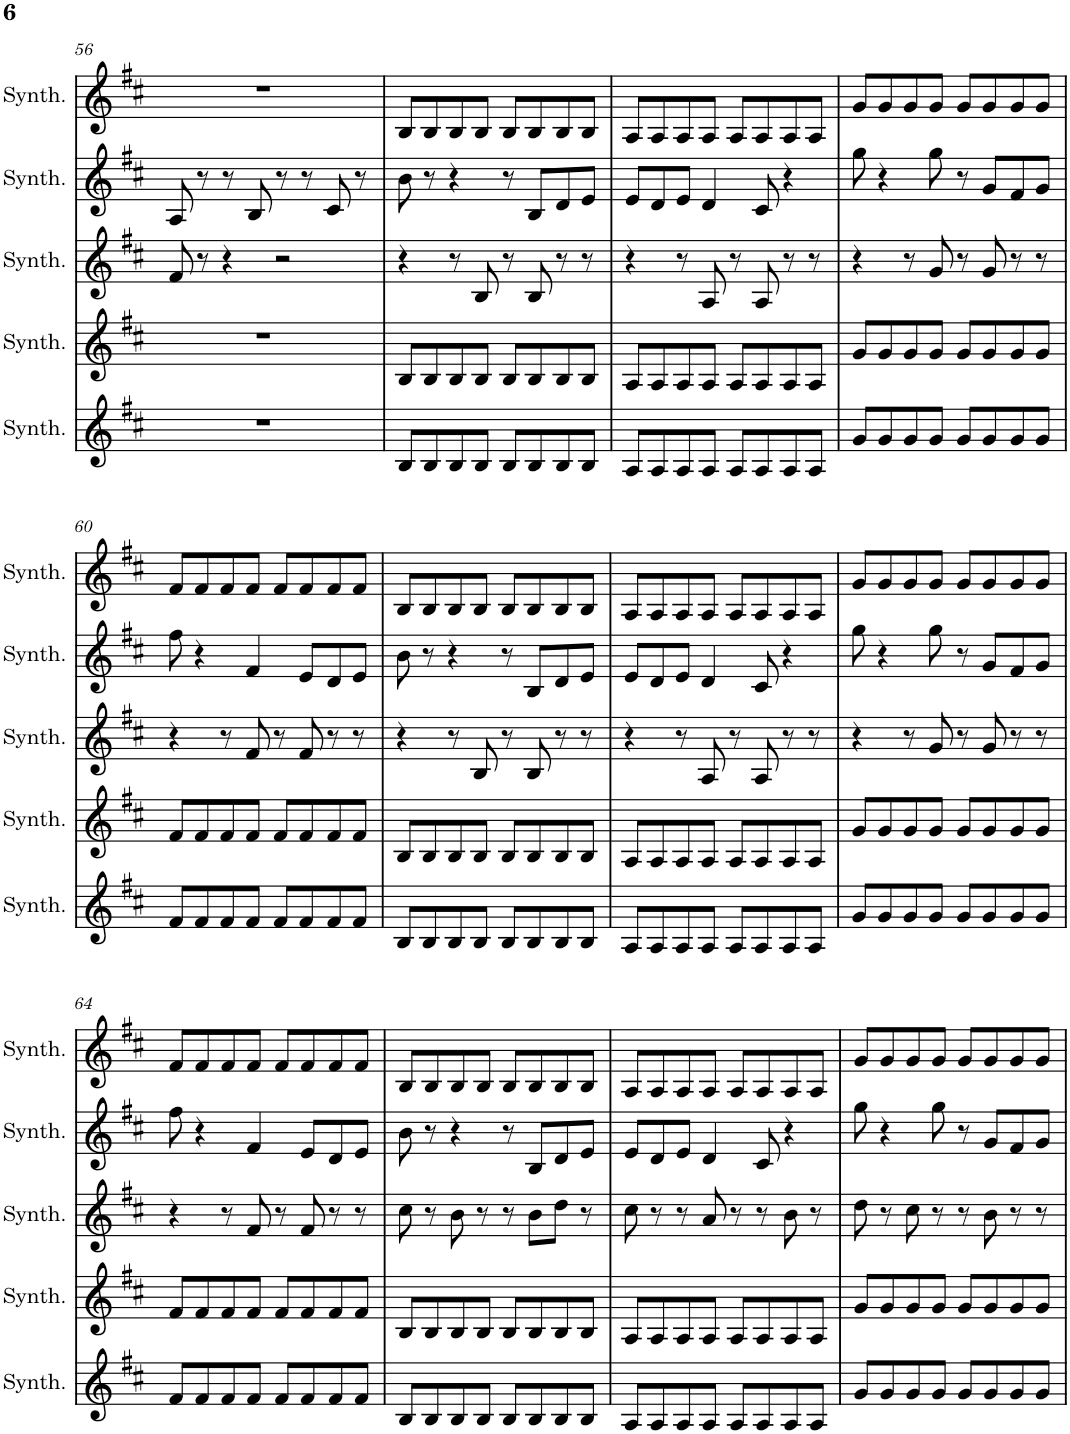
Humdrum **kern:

**kern	**kern	**kern	**kern	**kern
*part5	*part4	*part3	*part2	*part1
*staff5	*staff4	*staff3	*staff2	*staff1
*I"Saw Synthesizer	*I"Saw Synthesizer	*I"Saw Synthesizer	*I"Saw Synthesizer	*I"Saw Synthesizer
*I'Synth.	*I'Synth.	*I'Synth.	*I'Synth.	*I'Synth.
!!LO:PB:g=z
*clefG2	*clefG2	*clefG2	*clefG2	*clefG2
*k[f#c#]	*k[f#c#]	*k[f#c#]	*k[f#c#]	*k[f#c#]
*M4/4	*M4/4	*M4/4	*M4/4	*M4/4
=56	=56	=56	=56	=56
1r	1r	8f#/	8A/	1r
.	.	8r	8r	.
.	.	4r	8r	.
.	.	.	8B/	.
.	.	2r	8r	.
.	.	.	8r	.
.	.	.	8c#/	.
.	.	.	8r	.
=57	=57	=57	=57	=57
8B/L	8B/L	4r	8b\	8B/L
8B/	8B/	.	8r	8B/
8B/	8B/	8r	4r	8B/
8B/J	8B/J	8B/	.	8B/J
8B/L	8B/L	8r	8r	8B/L
8B/	8B/	8B/	8B/L	8B/
8B/	8B/	8r	8d/	8B/
8B/J	8B/J	8r	8e/J	8B/J
=58	=58	=58	=58	=58
8A/L	8A/L	4r	8e/L	8A/L
8A/	8A/	.	8d/	8A/
8A/	8A/	8r	8e/J	8A/
8A/J	8A/J	8A/	4d/	8A/J
8A/L	8A/L	8r	.	8A/L
8A/	8A/	8A/	8c#/	8A/
8A/	8A/	8r	4r	8A/
8A/J	8A/J	8r	.	8A/J
=59	=59	=59	=59	=59
8g/L	8g/L	4r	8gg\	8g/L
8g/	8g/	.	4r	8g/
8g/	8g/	8r	.	8g/
8g/J	8g/J	8g/	8gg\	8g/J
8g/L	8g/L	8r	8r	8g/L
8g/	8g/	8g/	8g/L	8g/
8g/	8g/	8r	8f#/	8g/
8g/J	8g/J	8r	8g/J	8g/J
!!LO:LB:g=z
=60	=60	=60	=60	=60
8f#/L	8f#/L	4r	8ff#\	8f#/L
8f#/	8f#/	.	4r	8f#/
8f#/	8f#/	8r	.	8f#/
8f#/J	8f#/J	8f#/	4f#/	8f#/J
8f#/L	8f#/L	8r	.	8f#/L
8f#/	8f#/	8f#/	8e/L	8f#/
8f#/	8f#/	8r	8d/	8f#/
8f#/J	8f#/J	8r	8e/J	8f#/J
=61	=61	=61	=61	=61
8B/L	8B/L	4r	8b\	8B/L
8B/	8B/	.	8r	8B/
8B/	8B/	8r	4r	8B/
8B/J	8B/J	8B/	.	8B/J
8B/L	8B/L	8r	8r	8B/L
8B/	8B/	8B/	8B/L	8B/
8B/	8B/	8r	8d/	8B/
8B/J	8B/J	8r	8e/J	8B/J
=62	=62	=62	=62	=62
8A/L	8A/L	4r	8e/L	8A/L
8A/	8A/	.	8d/	8A/
8A/	8A/	8r	8e/J	8A/
8A/J	8A/J	8A/	4d/	8A/J
8A/L	8A/L	8r	.	8A/L
8A/	8A/	8A/	8c#/	8A/
8A/	8A/	8r	4r	8A/
8A/J	8A/J	8r	.	8A/J
=63	=63	=63	=63	=63
8g/L	8g/L	4r	8gg\	8g/L
8g/	8g/	.	4r	8g/
8g/	8g/	8r	.	8g/
8g/J	8g/J	8g/	8gg\	8g/J
8g/L	8g/L	8r	8r	8g/L
8g/	8g/	8g/	8g/L	8g/
8g/	8g/	8r	8f#/	8g/
8g/J	8g/J	8r	8g/J	8g/J
!!LO:LB:g=z
=64	=64	=64	=64	=64
8f#/L	8f#/L	4r	8ff#\	8f#/L
8f#/	8f#/	.	4r	8f#/
8f#/	8f#/	8r	.	8f#/
8f#/J	8f#/J	8f#/	4f#/	8f#/J
8f#/L	8f#/L	8r	.	8f#/L
8f#/	8f#/	8f#/	8e/L	8f#/
8f#/	8f#/	8r	8d/	8f#/
8f#/J	8f#/J	8r	8e/J	8f#/J
=65	=65	=65	=65	=65
8B/L	8B/L	8cc#\	8b\	8B/L
8B/	8B/	8r	8r	8B/
8B/	8B/	8b\	4r	8B/
8B/J	8B/J	8r	.	8B/J
8B/L	8B/L	8r	8r	8B/L
8B/	8B/	8b\L	8B/L	8B/
8B/	8B/	8dd\J	8d/	8B/
8B/J	8B/J	8r	8e/J	8B/J
=66	=66	=66	=66	=66
8A/L	8A/L	8cc#\	8e/L	8A/L
8A/	8A/	8r	8d/	8A/
8A/	8A/	8r	8e/J	8A/
8A/J	8A/J	8a/	4d/	8A/J
8A/L	8A/L	8r	.	8A/L
8A/	8A/	8r	8c#/	8A/
8A/	8A/	8b\	4r	8A/
8A/J	8A/J	8r	.	8A/J
=67	=67	=67	=67	=67
8g/L	8g/L	8dd\	8gg\	8g/L
8g/	8g/	8r	4r	8g/
8g/	8g/	8cc#\	.	8g/
8g/J	8g/J	8r	8gg\	8g/J
8g/L	8g/L	8r	8r	8g/L
8g/	8g/	8b\	8g/L	8g/
8g/	8g/	8r	8f#/	8g/
8g/J	8g/J	8r	8g/J	8g/J
=	=	=	=	=
*-	*-	*-	*-	*-
